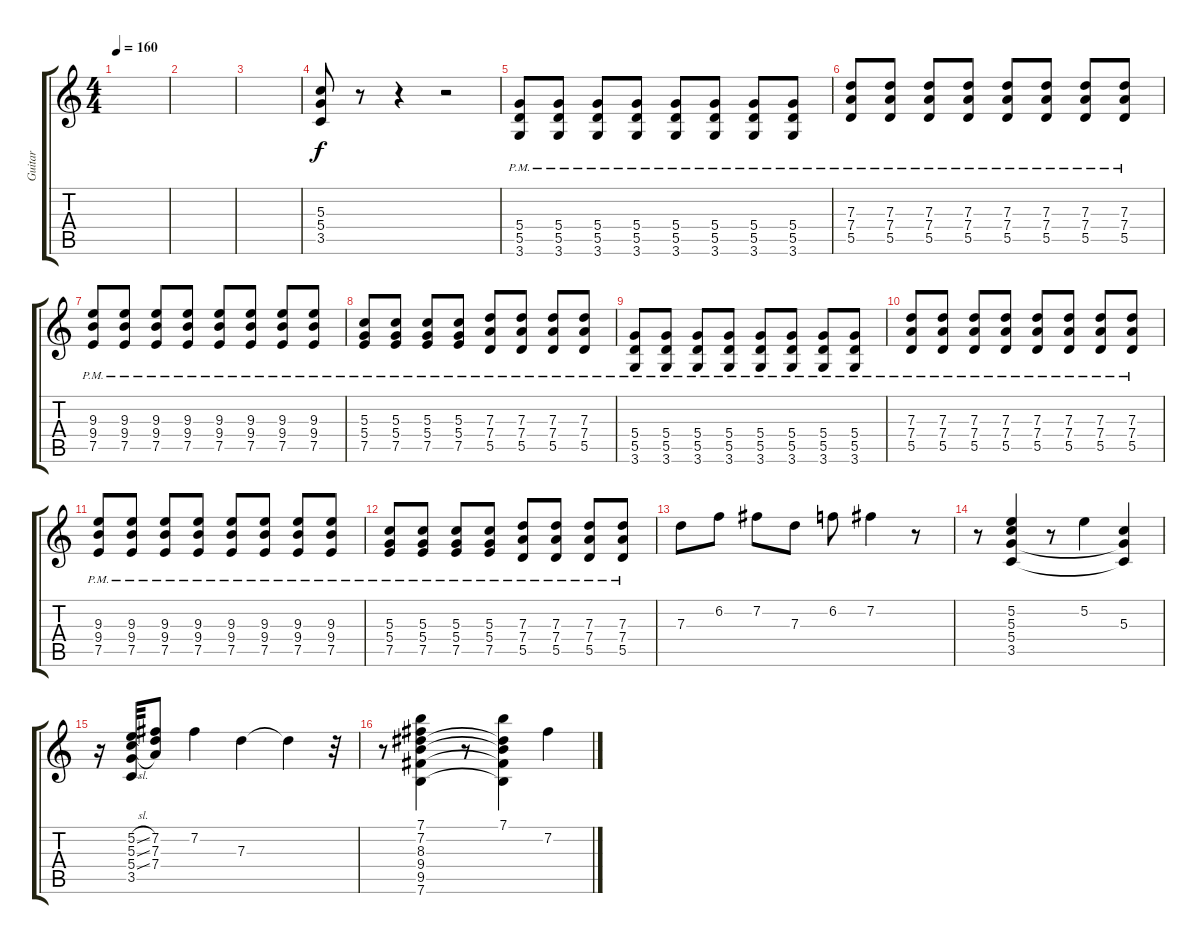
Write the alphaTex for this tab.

\track ("Guitar" "Guitar") {instrument distortionguitar}
\staff {score tabs}
\tuning (E4 B3 G3 D3 A2 E2) {hide}
\ts (4 4)
\tempo 160
\clef g2
\ks c
|
|
|
(5.3 5.4 3.5).8 r.8 r.4 r.2 |
(5.4{pm} 5.5{pm} 3.6).8 (5.4{pm} 5.5{pm} 3.6).8 (5.4{pm} 5.5{pm} 3.6).8 (5.4{pm} 5.5{pm} 3.6).8 (5.4{pm} 5.5{pm} 3.6).8 (5.4{pm} 5.5{pm} 3.6).8 (5.4{pm} 5.5{pm} 3.6).8 (5.4{pm} 5.5{pm} 3.6).8 |
(7.3{pm} 7.4{pm} 5.5{pm}).8 (7.3{pm} 7.4{pm} 5.5{pm}).8 (7.3{pm} 7.4{pm} 5.5{pm}).8 (7.3{pm} 7.4{pm} 5.5{pm}).8 (7.3{pm} 7.4{pm} 5.5{pm}).8 (7.3{pm} 7.4{pm} 5.5{pm}).8 (7.3{pm} 7.4{pm} 5.5{pm}).8 (7.3{pm} 7.4{pm} 5.5{pm}).8 |
(9.3{pm} 9.4{pm} 7.5{pm}).8 (9.3{pm} 9.4{pm} 7.5{pm}).8 (9.3{pm} 9.4{pm} 7.5{pm}).8 (9.3{pm} 9.4{pm} 7.5{pm}).8 (9.3{pm} 9.4{pm} 7.5{pm}).8 (9.3{pm} 9.4{pm} 7.5{pm}).8 (9.3{pm} 9.4{pm} 7.5{pm}).8 (9.3{pm} 9.4{pm} 7.5{pm}).8 |
(5.3{pm} 5.4{pm} 7.5{pm}).8 (5.3{pm} 5.4{pm} 7.5{pm}).8 (5.3{pm} 5.4{pm} 7.5{pm}).8 (5.3{pm} 5.4{pm} 7.5{pm}).8 (7.3{pm} 7.4{pm} 5.5{pm}).8 (7.3{pm} 7.4{pm} 5.5{pm}).8 (7.3{pm} 7.4{pm} 5.5{pm}).8 (7.3{pm} 7.4{pm} 5.5{pm}).8 |
(5.4{pm} 5.5{pm} 3.6).8 (5.4{pm} 5.5{pm} 3.6).8 (5.4{pm} 5.5{pm} 3.6).8 (5.4{pm} 5.5{pm} 3.6).8 (5.4{pm} 5.5{pm} 3.6).8 (5.4{pm} 5.5{pm} 3.6).8 (5.4{pm} 5.5{pm} 3.6).8 (5.4{pm} 5.5{pm} 3.6).8 |
(7.3{pm} 7.4{pm} 5.5{pm}).8 (7.3{pm} 7.4{pm} 5.5{pm}).8 (7.3{pm} 7.4{pm} 5.5{pm}).8 (7.3{pm} 7.4{pm} 5.5{pm}).8 (7.3{pm} 7.4{pm} 5.5{pm}).8 (7.3{pm} 7.4{pm} 5.5{pm}).8 (7.3{pm} 7.4{pm} 5.5{pm}).8 (7.3{pm} 7.4{pm} 5.5{pm}).8 |
(9.3{pm} 9.4{pm} 7.5{pm}).8 (9.3{pm} 9.4{pm} 7.5{pm}).8 (9.3{pm} 9.4{pm} 7.5{pm}).8 (9.3{pm} 9.4{pm} 7.5{pm}).8 (9.3{pm} 9.4{pm} 7.5{pm}).8 (9.3{pm} 9.4{pm} 7.5{pm}).8 (9.3{pm} 9.4{pm} 7.5{pm}).8 (9.3{pm} 9.4{pm} 7.5{pm}).8 |
(5.3{pm} 5.4{pm} 7.5{pm}).8 (5.3{pm} 5.4{pm} 7.5{pm}).8 (5.3{pm} 5.4{pm} 7.5{pm}).8 (5.3{pm} 5.4{pm} 7.5{pm}).8 (7.3{pm} 7.4{pm} 5.5{pm}).8 (7.3{pm} 7.4{pm} 5.5{pm}).8 (7.3{pm} 7.4{pm} 5.5{pm}).8 (7.3{pm} 7.4{pm} 5.5{pm}).8 |
7.3.8 6.2.8 7.2.8 7.3.8 6.2.8 7.2.4 r.8 |
r.8 (5.2 5.3 5.4 3.5).4 r.8 5.2.4 (5.3 5.4{t} 3.5{t}).4 |
r.16 (5.2{sl} 5.3{sl} 5.4{sl} 3.5).32 (7.2 7.3 7.4).8 7.2.4 7.3.4 7.3{t}.4 r.32 |
r.8 (7.1 7.2 8.3 9.4 9.5 7.6).4 r.8 (7.1 8.3{t} 9.4{t} 9.5{t} 7.6{t}).4 7.2.4
